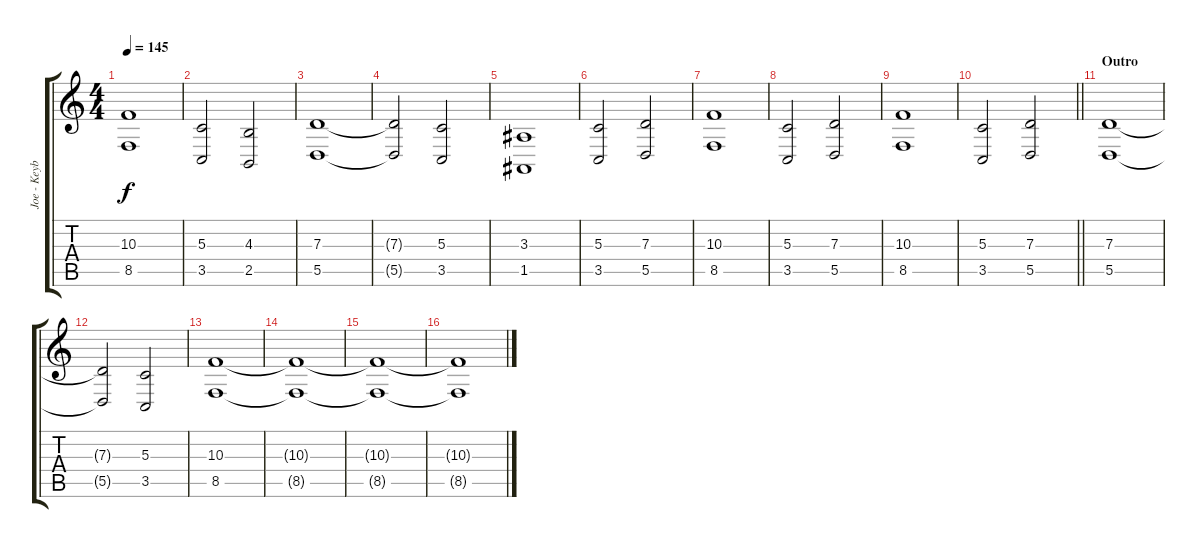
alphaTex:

\track ("Joe - Keyboards" "Joe - Keyb") {instrument lead3calliope}
\staff {score tabs}
\tuning (E4 B3 G3 D3 A2 E2) {hide}
\ts (4 4)
\tempo 145
\clef g2
\ks c
(10.3 8.5).1{dy f} |
(5.3 3.5).2 (4.3 2.5).2 |
(7.3 5.5).1 |
(7.3{t} 5.5{t}).2 (5.3 3.5).2 |
(3.3 1.5).1 |
(5.3 3.5).2 (7.3 5.5).2 |
(10.3 8.5).1 |
(5.3 3.5).2 (7.3 5.5).2 |
(10.3 8.5).1 |
\barLineRight lightlight
(5.3 3.5).2 (7.3 5.5).2 |
\section ("" "Outro")
(7.3 5.5).1 |
(7.3{t} 5.5{t}).2 (5.3 3.5).2 |
(10.3 8.5).1 |
(10.3{t} 8.5{t}).1 |
(10.3{t} 8.5{t}).1 |
(10.3{t} 8.5{t}).1
